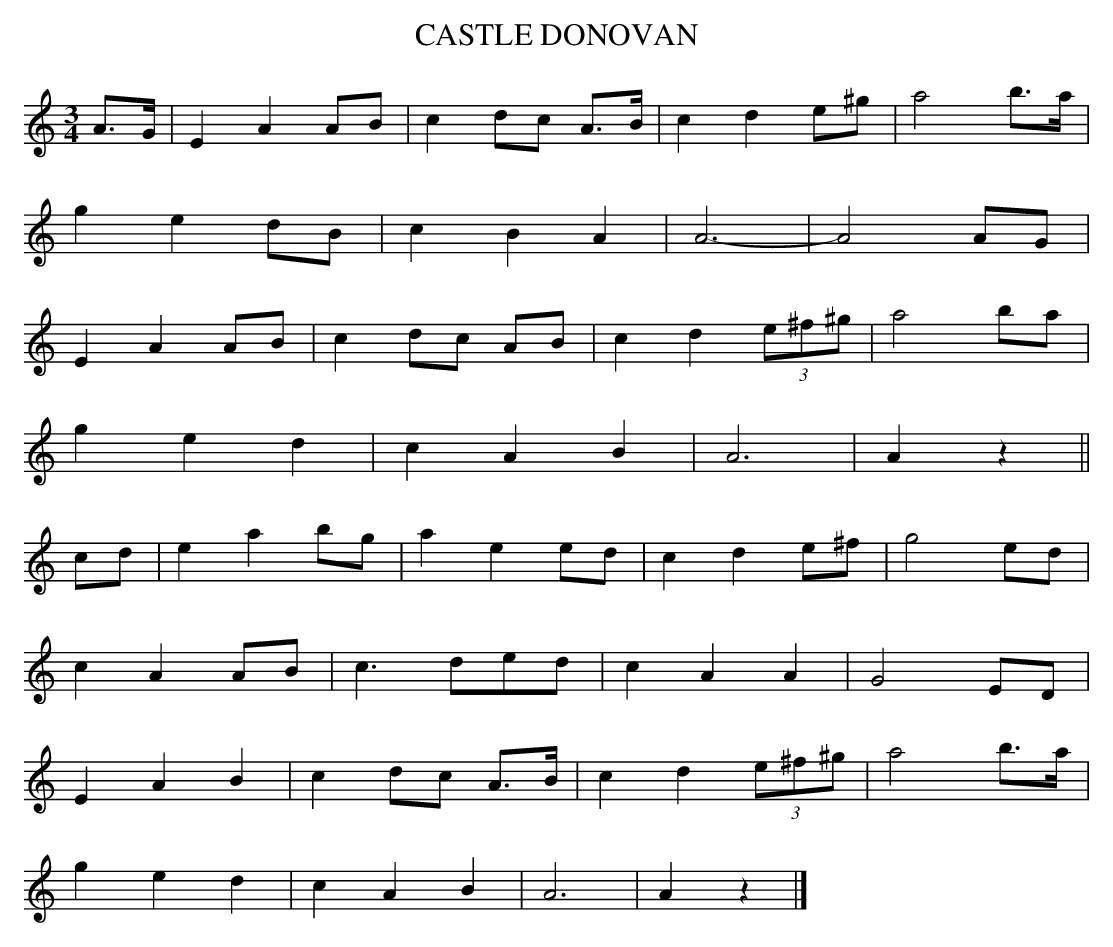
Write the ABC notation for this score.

X:1
T:CASTLE DONOVAN
Y:"moderate"
M:3/4
L:1/8
K:Am % source key = Gm
A>G|E2A2AB|c2dc A>B|c2d2 e^g|a4b>a|
g2e2dB|c2B2A2|A6-|A4AG|
E2A2AB|c2dc AB|c2d2 (3e^f^g|a4ba|
g2e2d2|c2A2B2|A6|A2z2||
cd|e2a2bg|a2e2ed|c2d2e^f|g4ed|
c2A2AB|c3 ded|c2A2A2|G4ED|
E2A2B2|c2dc A>B|c2d2 (3e^f^g|a4b>a|
g2e2d2|c2A2B2|A6|A2z2|]
